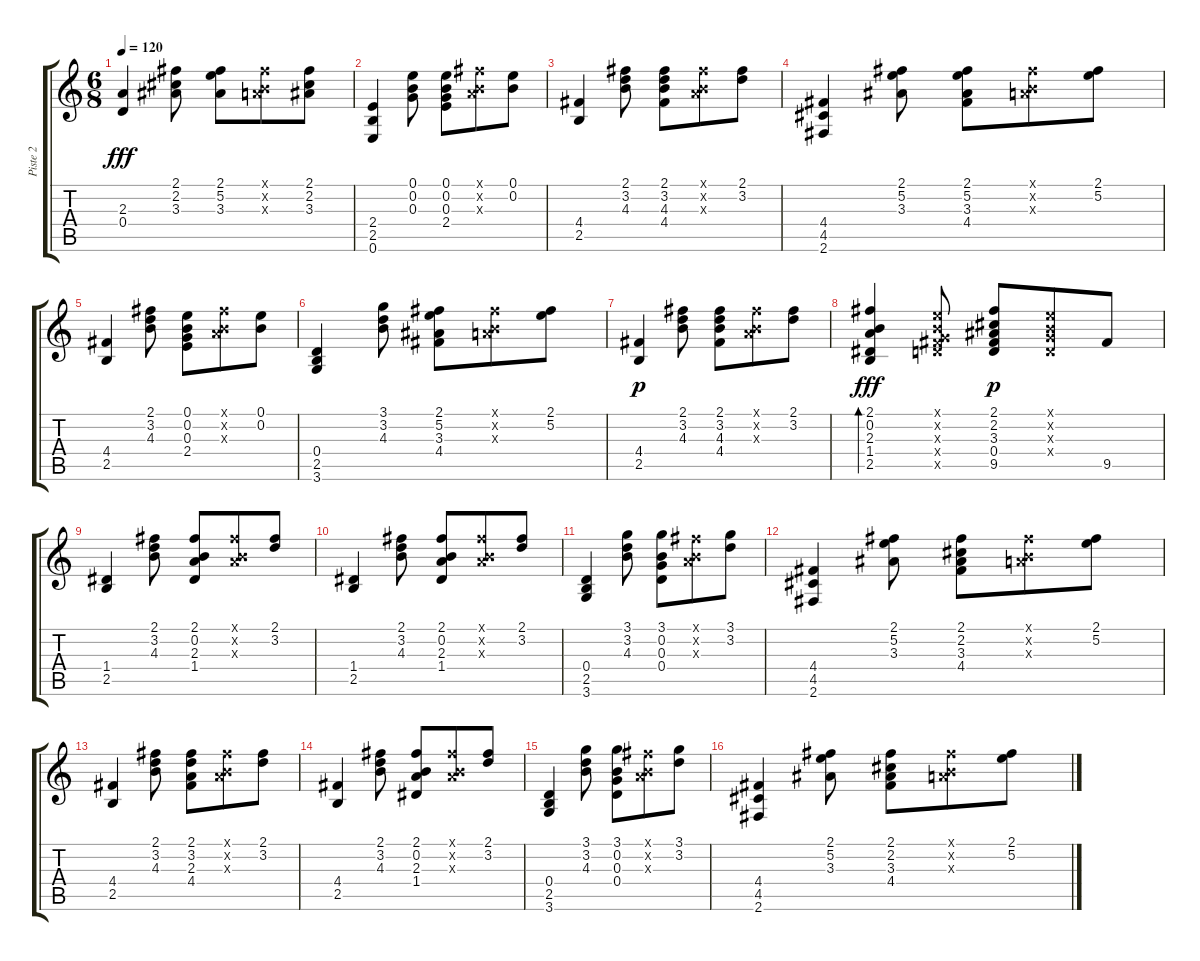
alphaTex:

\track ("Piste 2" "Piste 2") {instrument electricguitarmuted}
\staff {score tabs}
\tuning (E4 B3 G3 D3 A2 E2) {hide}
\ts (6 8)
\tempo 120
\clef g2
\ks c
(2.3 0.4).4{dy fff} (2.1 2.2 3.3).8 (2.1 5.2 3.3).8 (2.1{x} 0.2{x} 2.3{x}).8 (2.1 2.2 3.3).8 |
(2.4 2.5 0.6).4 (0.1 0.2 0.3).8 (0.1 0.2 0.3 2.4).8 (2.1{x} 0.2{x} 2.3{x}).8 (0.1 0.2).8 |
(4.4 2.5).4 (2.1 3.2 4.3).8 (2.1 3.2 4.3 4.4).8 (2.1{x} 0.2{x} 2.3{x}).8 (2.1 3.2).8 |
(4.4 4.5 2.6).4 (2.1 5.2 3.3).8 (2.1 5.2 3.3 4.4).8 (2.1{x} 0.2{x} 2.3{x}).8 (2.1 5.2).8 |
(4.4 2.5).4 (2.1 3.2 4.3).8 (0.1 0.2 0.3 2.4).8 (2.1{x} 0.2{x} 2.3{x}).8 (0.1 0.2).8 |
(0.4 2.5 3.6).4 (3.1 3.2 4.3).8 (2.1 5.2 3.3 4.4).8 (2.1{x} 0.2{x} 2.3{x}).8 (2.1 5.2).8 |
(4.4 2.5).4{dy p} (2.1 3.2 4.3).8 (2.1 3.2 4.3 4.4).8 (2.1{x} 0.2{x} 2.3{x}).8 (2.1 3.2).8 |
(2.1 0.2 2.3 1.4 2.5).4{bd 480 dy fff} (0.1{x} 0.2{x} 0.3{x} 0.4{x} 9.5{x}).8 (2.1 2.2 3.3 0.4 9.5).8{dy p} (0.1{x} 0.2{x} 0.3{x} 0.4{x}).8 9.5.8 |
(1.4 2.5).4 (2.1 3.2 4.3).8 (2.1 0.2 2.3 1.4).8 (2.1{x} 0.2{x} 2.3{x}).8 (2.1 3.2).8 |
(1.4 2.5).4 (2.1 3.2 4.3).8 (2.1 0.2 2.3 1.4).8 (2.1{x} 0.2{x} 2.3{x}).8 (2.1 3.2).8 |
(0.4 2.5 3.6).4 (3.1 3.2 4.3).8 (3.1 0.2 0.3 0.4).8 (2.1{x} 0.2{x} 2.3{x}).8 (3.1 3.2).8 |
(4.4 4.5 2.6).4 (2.1 5.2 3.3).8 (2.1 2.2 3.3 4.4).8 (2.1{x} 0.2{x} 2.3{x}).8 (2.1 5.2).8 |
(4.4 2.5).4 (2.1 3.2 4.3).8 (2.1 3.2 2.3 4.4).8 (2.1{x} 0.2{x} 2.3{x}).8 (2.1 3.2).8 |
(4.4 2.5).4 (2.1 3.2 4.3).8 (2.1 0.2 2.3 1.4).8 (2.1{x} 0.2{x} 2.3{x}).8 (2.1 3.2).8 |
(0.4 2.5 3.6).4 (3.1 3.2 4.3).8 (3.1 0.2 0.3 0.4).8 (2.1{x} 0.2{x} 2.3{x}).8 (3.1 3.2).8 |
(4.4 4.5 2.6).4 (2.1 5.2 3.3).8 (2.1 2.2 3.3 4.4).8 (2.1{x} 0.2{x} 2.3{x}).8 (2.1 5.2).8
